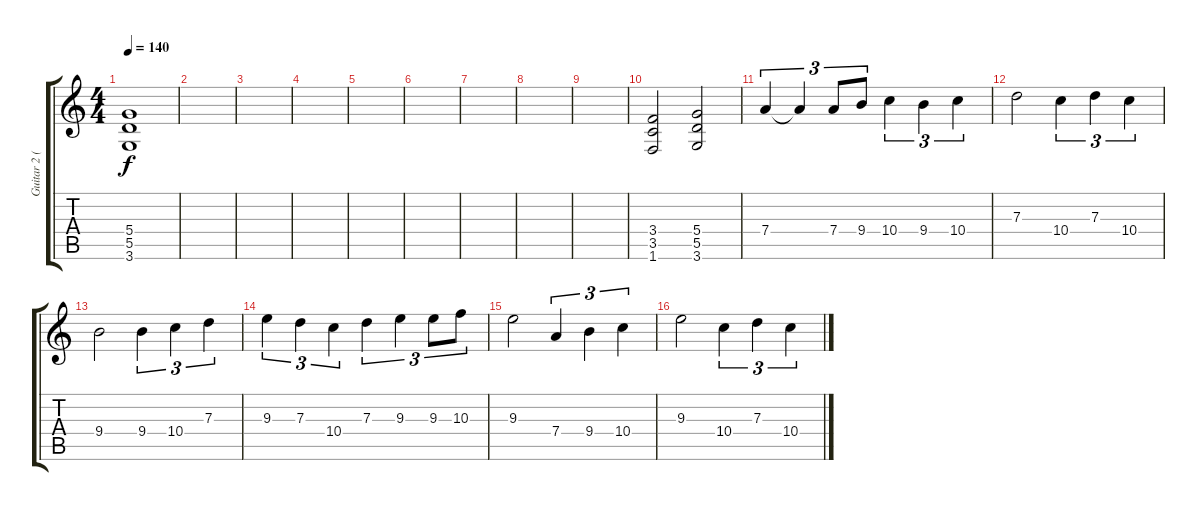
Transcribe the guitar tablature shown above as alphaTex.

\track ("Guitar 2 (solo)" "Guitar 2 (") {instrument overdrivenguitar}
\staff {score tabs}
\tuning (E4 B3 G3 D3 A2 E2) {hide}
\ts (4 4)
\tempo 140
\clef g2
\ks c
(5.4 5.5 3.6).1{dy f} |
|
|
|
|
|
|
|
|
(3.4 3.5 1.6).2 (5.4 5.5 3.6).2 |
7.4.4{tu (3 2) volume 16} 7.4{t}.4{tu (3 2)} 7.4.8{tu (3 2)} 9.4.8{tu (3 2)} 10.4.4{tu (3 2)} 9.4.4{tu (3 2)} 10.4.4{tu (3 2)} |
7.3.2 10.4.4{tu (3 2)} 7.3.4{tu (3 2)} 10.4.4{tu (3 2)} |
9.4.2 9.4.4{tu (3 2)} 10.4.4{tu (3 2)} 7.3.4{tu (3 2)} |
9.3.4{tu (3 2)} 7.3.4{tu (3 2)} 10.4.4{tu (3 2)} 7.3.4{tu (3 2)} 9.3.4{tu (3 2)} 9.3.8{tu (3 2)} 10.3.8{tu (3 2)} |
9.3.2 7.4.4{tu (3 2)} 9.4.4{tu (3 2)} 10.4.4{tu (3 2)} |
9.3.2 10.4.4{tu (3 2)} 7.3.4{tu (3 2)} 10.4.4{tu (3 2)}
